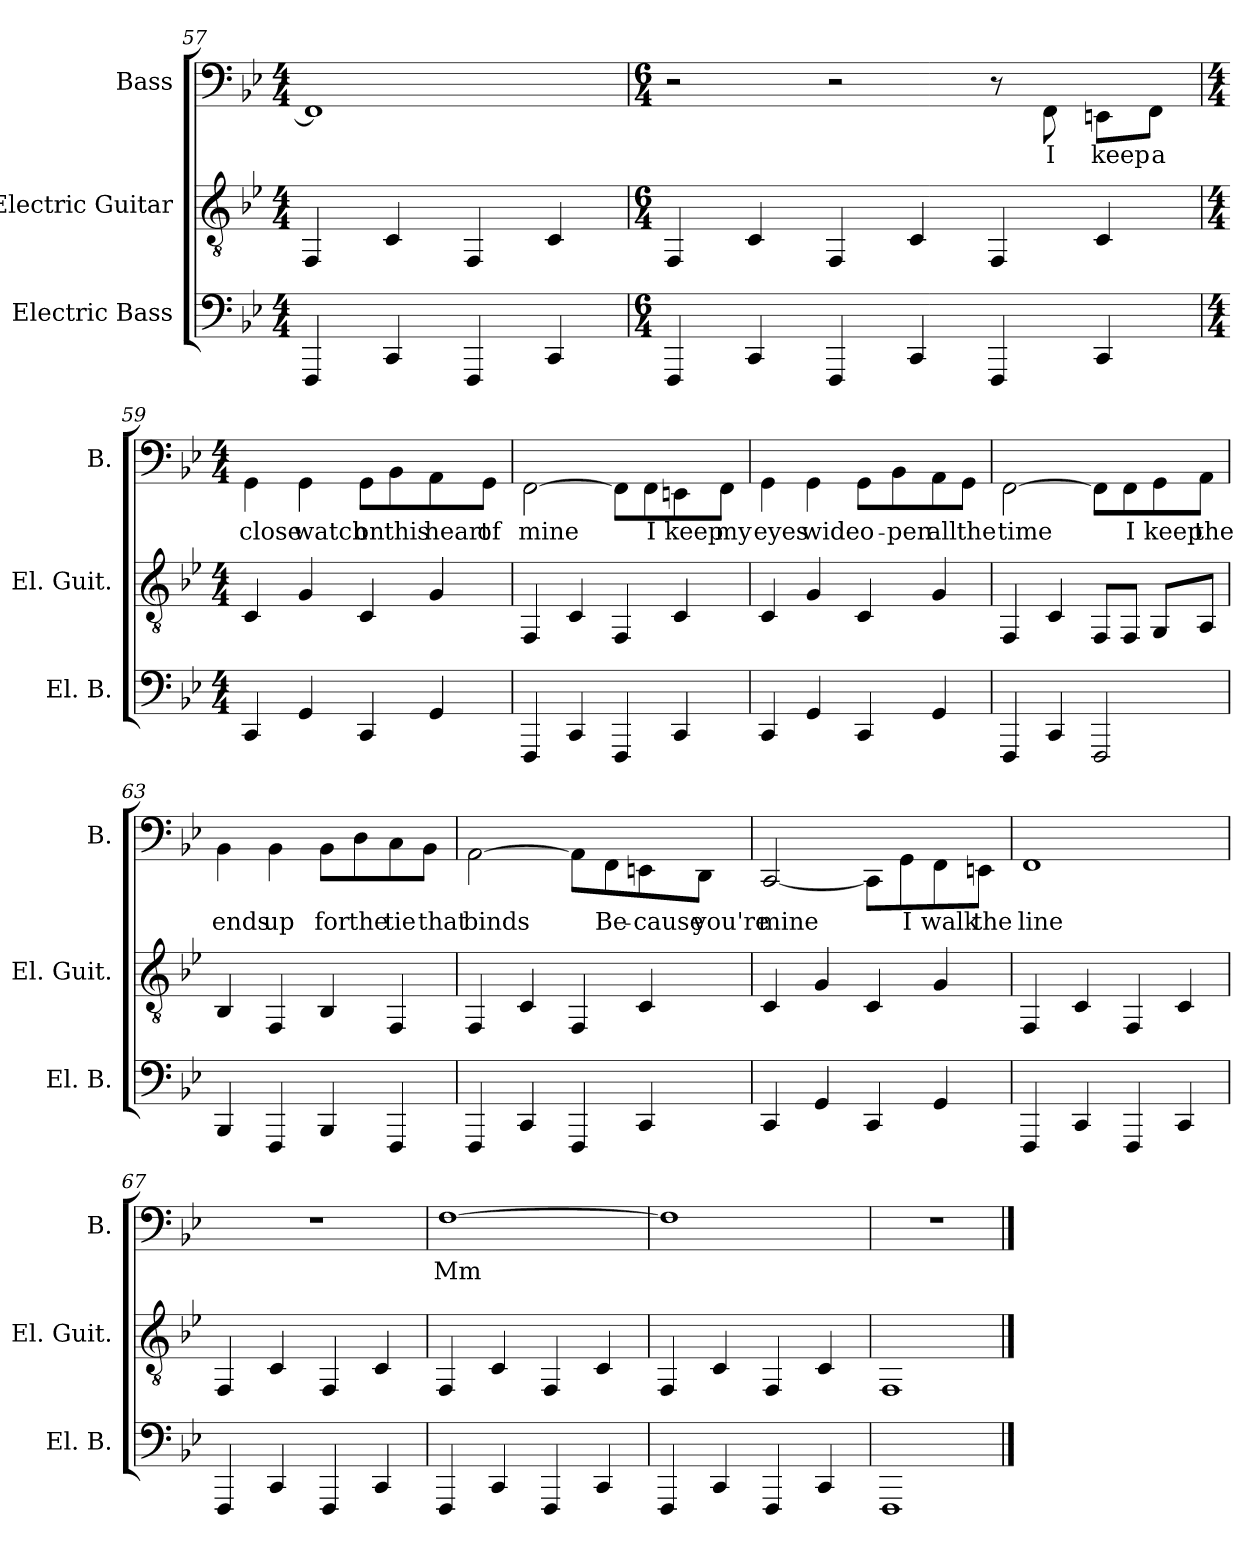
**kern	**kern	**kern	**text
*part3	*part2	*part1	*part1
*staff3	*staff2	*staff1	*staff1
*I"Electric Bass	*I"Electric Guitar	*I"Bass	*
*I'El. B.	*I'El. Guit.	*I'B.	*
*clefF4	*clefGv2	*clefF4	*
*k[b-e-]	*k[b-e-]	*k[b-e-]	*
*B-:	*B-:	*B-:	*
*M4/4	*M4/4	*M4/4	*
=57	=57	=57	=57
4FFF/	4FF/	1FF]	.
4CC/	4C/	.	.
4FFF/	4FF/	.	.
4CC/	4C/	.	.
!!LO:PB:g=z
=58	=58	=58	=58
*M6/4	*M6/4	*M6/4	*
4FFF/	4FF/	2r	.
4CC/	4C/	.	.
4FFF/	4FF/	2r	.
4CC/	4C/	.	.
4FFF/	4FF/	8r	.
!	!	!	!LO:LY:b
.	.	8FF\	I
!	!	!	!LO:LY:b
4CC/	4C/	8EEn\L	keep
!	!	!	!LO:LY:b
.	.	8FF\J	a
=59	=59	=59	=59
*M4/4	*M4/4	*M4/4	*
!	!	!	!LO:LY:b
4CC/	4C/	4GG\	close
!	!	!	!LO:LY:b
4GG/	4G/	4GG\	watch
!	!	!	!LO:LY:b
4CC/	4C/	8GG\L	on
!	!	!	!LO:LY:b
.	.	8BB-\	this
!	!	!	!LO:LY:b
4GG/	4G/	8AA\	heart
!	!	!	!LO:LY:b
.	.	8GG\J	of
!!LO:LB:g=z
=60	=60	=60	=60
!	!	!	!LO:LY:b
4FFF/	4FF/	[2FF\	mine
4CC/	4C/	.	.
4FFF/	4FF/	8FF\L]	.
!	!	!	!LO:LY:b
.	.	8FF\	I
!	!	!	!LO:LY:b
4CC/	4C/	8EEn\	keep
!	!	!	!LO:LY:b
.	.	8FF\J	my
=61	=61	=61	=61
!	!	!	!LO:LY:b
4CC/	4C/	4GG\	eyes
!	!	!	!LO:LY:b
4GG/	4G/	4GG\	wide
!	!	!	!LO:LY:b
4CC/	4C/	8GG\L	o-
!	!	!	!LO:LY:b
.	.	8BB-\	-pen
!	!	!	!LO:LY:b
4GG/	4G/	8AA\	all
!	!	!	!LO:LY:b
.	.	8GG\J	the
=62	=62	=62	=62
!	!	!	!LO:LY:b
4FFF/	4FF/	[2FF\	time
4CC/	4C/	.	.
2FFF/	8FF/L	8FF\L]	.
!	!	!	!LO:LY:b
.	8FF/J	8FF\	I
!	!	!	!LO:LY:b
.	8GG/L	8GG\	keep
!	!	!	!LO:LY:b
.	8AA/J	8AA\J	the
!!LO:LB:g=z
=63	=63	=63	=63
!	!	!	!LO:LY:b
4BBB-/	4BB-/	4BB-\	ends
!	!	!	!LO:LY:b
4FFF/	4FF/	4BB-\	up
!	!	!	!LO:LY:b
4BBB-/	4BB-/	8BB-\L	for
!	!	!	!LO:LY:b
.	.	8D\	the
!	!	!	!LO:LY:b
4FFF/	4FF/	8C\	tie
!	!	!	!LO:LY:b
.	.	8BB-\J	that
=64	=64	=64	=64
!	!	!	!LO:LY:b
4FFF/	4FF/	[2AA\	binds
4CC/	4C/	.	.
4FFF/	4FF/	8AA\L]	.
!	!	!	!LO:LY:b
.	.	8FF\	Be-
!	!	!	!LO:LY:b
4CC/	4C/	8EEn\	-cause
!	!	!	!LO:LY:b
.	.	8DD\J	you're
=65	=65	=65	=65
!	!	!	!LO:LY:b
4CC/	4C/	[2CC/	mine
4GG/	4G/	.	.
4CC/	4C/	8CC\L]	.
!	!	!	!LO:LY:b
.	.	8GG\	I
!	!	!	!LO:LY:b
4GG/	4G/	8FF\	walk
!	!	!	!LO:LY:b
.	.	8EEn\J	the
!!LO:LB:g=z
=66	=66	=66	=66
!	!	!	!LO:LY:b
4FFF/	4FF/	1FF	line
4CC/	4C/	.	.
4FFF/	4FF/	.	.
4CC/	4C/	.	.
=67	=67	=67	=67
4FFF/	4FF/	1r	.
4CC/	4C/	.	.
4FFF/	4FF/	.	.
4CC/	4C/	.	.
=68	=68	=68	=68
!	!	!	!LO:LY:b
4FFF/	4FF/	[1F	Mm
4CC/	4C/	.	.
4FFF/	4FF/	.	.
4CC/	4C/	.	.
=69	=69	=69	=69
4FFF/	4FF/	1F]	.
4CC/	4C/	.	.
4FFF/	4FF/	.	.
4CC/	4C/	.	.
=70	=70	=70	=70
1FFF	1FF	1r	.
==	==	==	==
*-	*-	*-	*-
